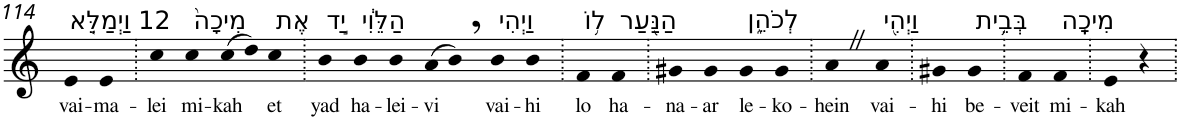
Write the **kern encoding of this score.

**kern	**text
*part1	*part1
*staff1	*staff1
*I"Piano	*
*I'Pno	*
!!LO:PB:g=z
*clefG2	*
*k[]	*
=114	=114
!LO:TX:a:t=12 וַיְמַלֵּ֤א	!
!	!LO:LY:b
4e	vai-
!	!LO:LY:b
4e	-ma-
=115.	=115.
!	!LO:LY:b
4cc	-lei
!LO:TX:a:t=מִיכָה֙	!
!	!LO:LY:b
4cc	mi-
!	!LO:LY:b
(>8cc	-kah
8dd)	.
!LO:TX:a:t=אֶת	!
!	!LO:LY:b
4cc	et
=116.	=116.
!LO:TX:a:t=יַ֣ד	!
!	!LO:LY:b
4b	yad
!LO:TX:a:t=הַלֵּוִ֔י	!
!	!LO:LY:b
4b	ha-
!	!LO:LY:b
4b	-lei-
!	!LO:LY:b
(>8a	-vi
8b,)	.
!LO:TX:a:t=וַיְהִי	!
!	!LO:LY:b
4b	vai-
!	!LO:LY:b
4b	-hi
=117.	=117.
!LO:TX:a:t=ל֥וֹ	!
!	!LO:LY:b
4f	lo
!LO:TX:a:t=הַנַּ֖עַר	!
!	!LO:LY:b
4f	ha-
=118.	=118.
!	!LO:LY:b
4g#X	-na-
!	!LO:LY:b
4g#	-ar
!LO:TX:a:t=לְכֹהֵ֑ן	!
!	!LO:LY:b
4g#	le-
!	!LO:LY:b
4g#	-ko-
=119.	=119.
!	!LO:LY:b
4aZ	-hein
!LO:TX:a:t=וַיְהִ֖י	!
!	!LO:LY:b
4a	vai-
=120.	=120.
!	!LO:LY:b
4g#X	-hi
!LO:TX:a:t=בְּבֵ֥ית	!
!	!LO:LY:b
4g#	be-
=121.	=121.
!	!LO:LY:b
4f	-veit
!LO:TX:a:t=מִיכָֽה	!
!	!LO:LY:b
4f	mi-
=122.	=122.
!	!LO:LY:b
4e	-kah
4r	.
=.	=.
*-	*-
